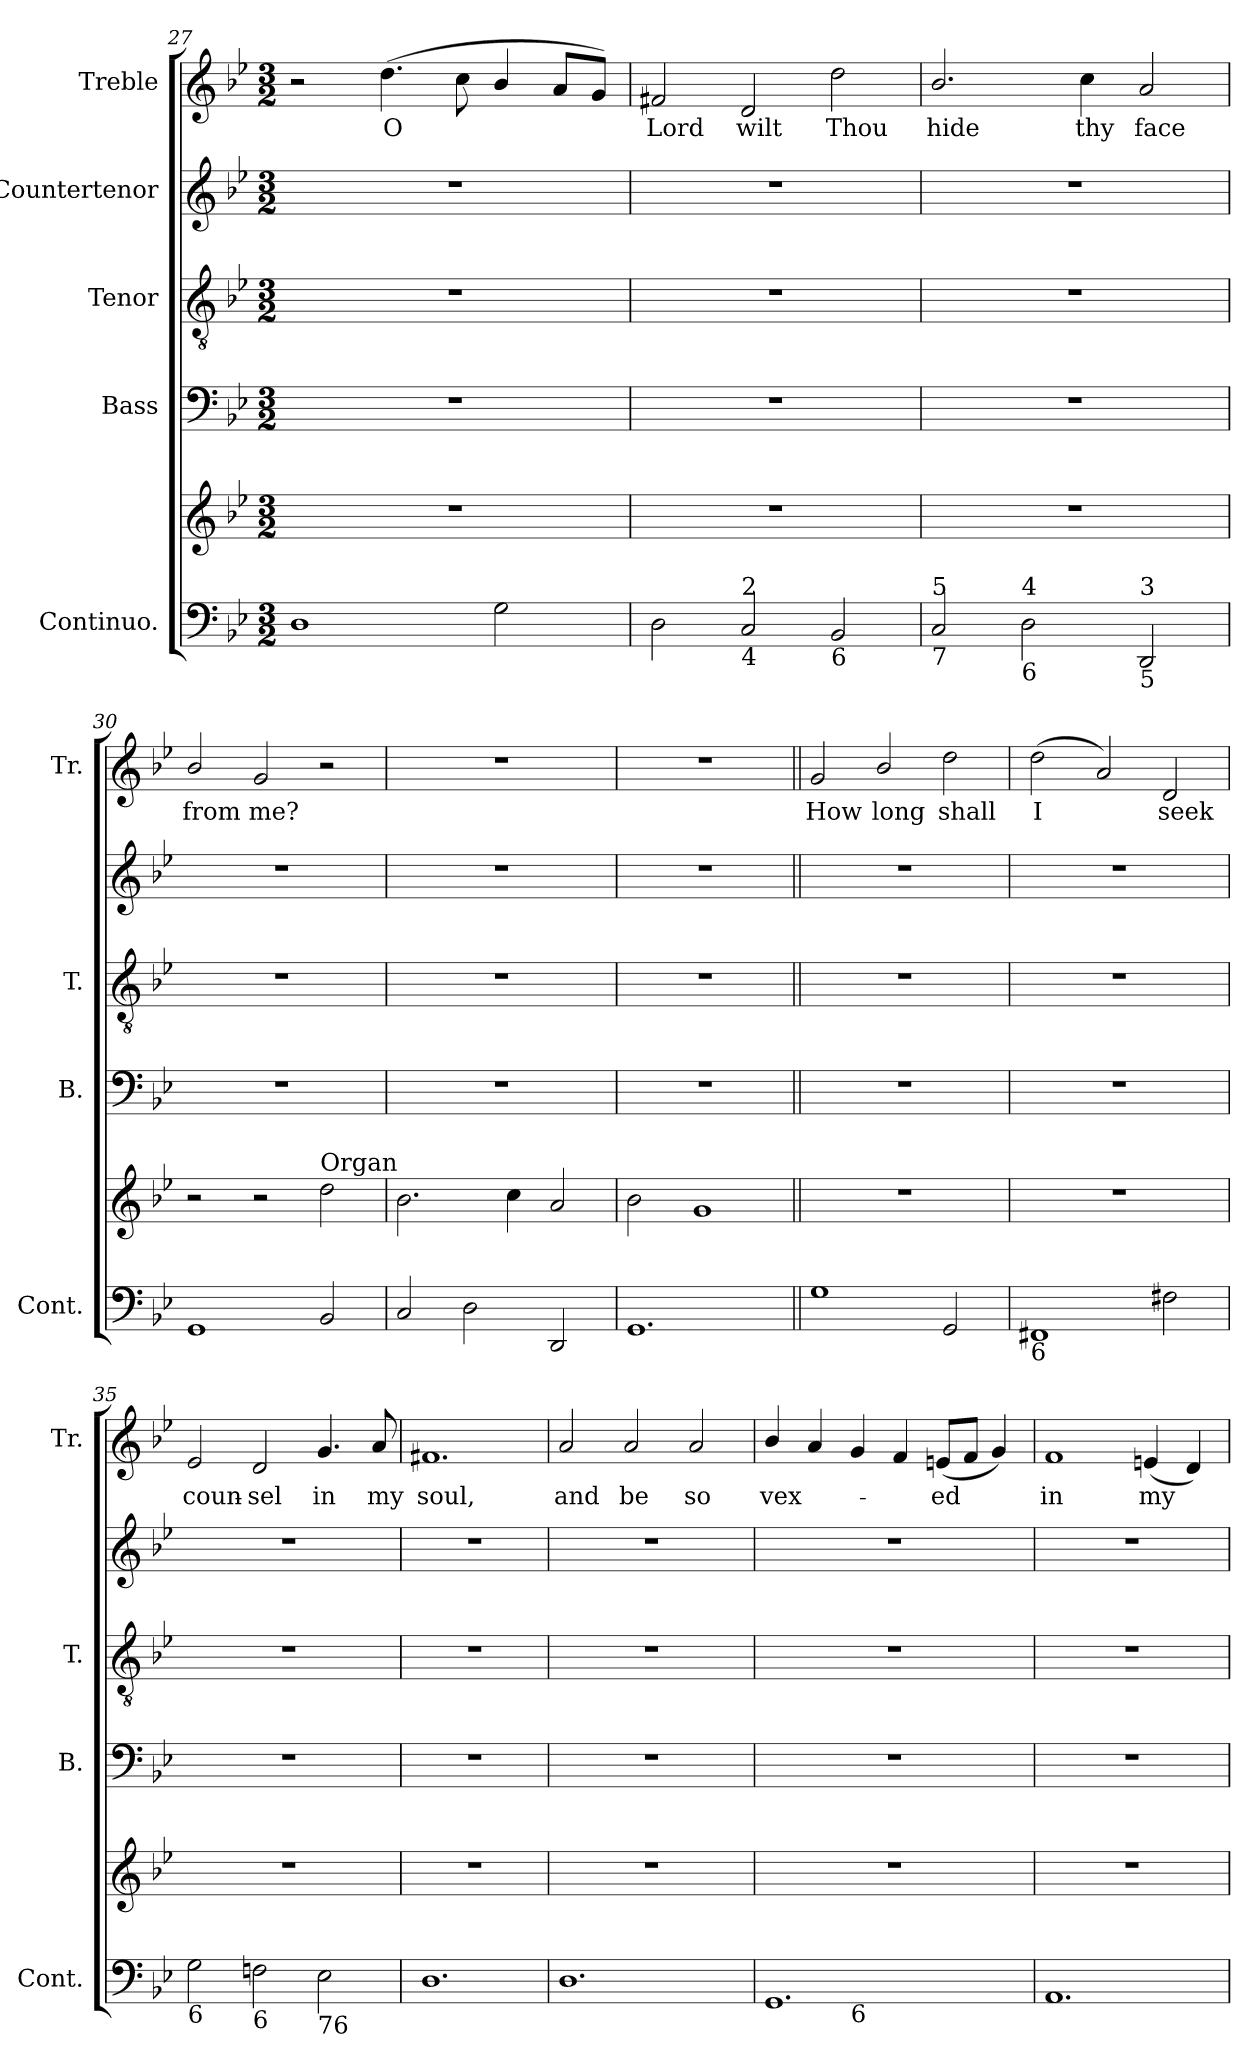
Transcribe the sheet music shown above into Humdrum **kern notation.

**kern	**kern	**kern	**kern	**kern	**kern	**text
*part5	*part5	*part4	*part3	*part2	*part1	*part1
*staff6	*staff5	*staff4	*staff3	*staff2	*staff1	*staff1
*I"Continuo.	*	*I"Bass	*I"Tenor	*I"Countertenor	*I"Treble	*
*I'Cont.	*	*I'B.	*I'T.	*	*I'Tr.	*
*clefF4	*clefG2	*clefF4	*clefGv2	*clefG2	*clefG2	*
*	*	*	*ITrd7c12	*	*	*
*k[b-e-]	*k[b-e-]	*k[b-e-]	*k[b-e-]	*k[b-e-]	*k[b-e-]	*
*g:	*g:	*g:	*g:	*g:	*g:	*
*M3/2	*M3/2	*M3/2	*M3/2	*M3/2	*M3/2	*
=27	=27	=27	=27	=27	=27	=27
!	!LO:N:vis=1	!LO:N:vis=1	!LO:N:vis=1	!LO:N:vis=1	!	!
1Di	1.r	1.r	1.r	1.r	2r	.
!	!	!	!	!	!	!LO:LY:b:color=#000000
.	.	.	.	.	(4.ddi\	O
.	.	.	.	.	8cci\	.
2Gi\	.	.	.	.	4b-i/	.
.	.	.	.	.	8ai/L	.
.	.	.	.	.	8gi/J)	.
=28	=28	=28	=28	=28	=28	=28
!	!LO:N:vis=1	!LO:N:vis=1	!LO:N:vis=1	!LO:N:vis=1	!	!
!	!	!	!	!	!	!LO:LY:b:color=#000000
2Di\	1.r	1.r	1.r	1.r	2f#Xi/	Lord
!LO:TX:b:t=4	!	!	!	!	!	!
!LO:TX:t=2	!	!	!	!	!	!
!	!	!	!	!	!	!LO:LY:b:color=#000000
2Ci/	.	.	.	.	2di/	wilt
!LO:TX:b:t=6	!	!	!	!	!	!
!	!	!	!	!	!	!LO:LY:b:color=#000000
2BB-i/	.	.	.	.	2ddi\	Thou
!!LO:LB:g=z
=29	=29	=29	=29	=29	=29	=29
!	!LO:N:vis=1	!LO:N:vis=1	!LO:N:vis=1	!LO:N:vis=1	!	!
!LO:TX:b:t=7	!	!	!	!	!	!
!LO:TX:t=5	!	!	!	!	!	!
!	!	!	!	!	!	!LO:LY:b:color=#000000
2Ci/	1.r	1.r	1.r	1.r	2.b-i/	hide
!LO:TX:b:t=6	!	!	!	!	!	!
!LO:TX:t=4	!	!	!	!	!	!
2Di\	.	.	.	.	.	.
!	!	!	!	!	!	!LO:LY:b:color=#000000
.	.	.	.	.	4cci\	thy
!LO:TX:b:t=5	!	!	!	!	!	!
!LO:TX:t=3	!	!	!	!	!	!
!	!	!	!	!	!	!LO:LY:b:color=#000000
2DDi/	.	.	.	.	2ai/	face
=30	=30	=30	=30	=30	=30	=30
!	!	!LO:N:vis=1	!LO:N:vis=1	!LO:N:vis=1	!	!
!	!	!	!	!	!	!LO:LY:b:color=#000000
1GGi	2r	1.r	1.r	1.r	2b-i/	from
!	!	!	!	!	!	!LO:LY:b:color=#000000
.	2r	.	.	.	2gi/	me?
!	!LO:TX:a:t=Organ	!	!	!	!	!
2BB-i/	2ddi\	.	.	.	2r	.
=31	=31	=31	=31	=31	=31	=31
!	!	!LO:N:vis=1	!LO:N:vis=1	!LO:N:vis=1	!LO:N:vis=1	!
2Ci/	2.b-i\	1.r	1.r	1.r	1.r	.
2Di\	.	.	.	.	.	.
.	4cci\	.	.	.	.	.
2DDi/	2ai/	.	.	.	.	.
=32	=32	=32	=32	=32	=32	=32
!	!	!LO:N:vis=1	!LO:N:vis=1	!LO:N:vis=1	!LO:N:vis=1	!
1.GGi	2b-i\	1.r	1.r	1.r	1.r	.
.	1gi	.	.	.	.	.
!!LO:LB:g=z
=33||	=33||	=33||	=33||	=33||	=33||	=33||
!	!LO:N:vis=1	!LO:N:vis=1	!LO:N:vis=1	!LO:N:vis=1	!	!
!	!	!	!	!	!	!LO:LY:b:color=#000000
1Gi	1.r	1.r	1.r	1.r	2gi/	How
!	!	!	!	!	!	!LO:LY:b:color=#000000
.	.	.	.	.	2b-i/	long
!	!	!	!	!	!	!LO:LY:b:color=#000000
2GGi/	.	.	.	.	2ddi\	shall
=34	=34	=34	=34	=34	=34	=34
!	!LO:N:vis=1	!LO:N:vis=1	!LO:N:vis=1	!LO:N:vis=1	!	!
!LO:TX:b:t=6	!	!	!	!	!	!
!	!	!	!	!	!	!LO:LY:b:color=#000000
1FF#Xi	1.r	1.r	1.r	1.r	(2ddi\	I
.	.	.	.	.	2ai/)	.
!	!	!	!	!	!	!LO:LY:b:color=#000000
2F#Xi\	.	.	.	.	2di/	seek
=35	=35	=35	=35	=35	=35	=35
!	!LO:N:vis=1	!LO:N:vis=1	!LO:N:vis=1	!LO:N:vis=1	!	!
!LO:TX:b:t=6	!	!	!	!	!	!
!	!	!	!	!	!	!LO:LY:b:color=#000000
2Gi\	1.r	1.r	1.r	1.r	2e-i/	coun-
!LO:TX:b:t=6	!	!	!	!	!	!
!	!	!	!	!	!	!LO:LY:b:color=#000000
2Fni\	.	.	.	.	2di/	-sel
!LO:TX:b:t=76	!	!	!	!	!	!
!	!	!	!	!	!	!LO:LY:b:color=#000000
2E-i\	.	.	.	.	4.gi/	in
!	!	!	!	!	!	!LO:LY:b:color=#000000
.	.	.	.	.	8ai/	my
=36	=36	=36	=36	=36	=36	=36
!	!LO:N:vis=1	!LO:N:vis=1	!LO:N:vis=1	!LO:N:vis=1	!	!
!	!	!	!	!	!	!LO:LY:b:color=#000000
1.Di	1.r	1.r	1.r	1.r	1.f#Xi	soul,
!!LO:LB:g=z
=37	=37	=37	=37	=37	=37	=37
!	!LO:N:vis=1	!LO:N:vis=1	!LO:N:vis=1	!LO:N:vis=1	!	!
!	!	!	!	!	!	!LO:LY:b:color=#000000
1.Di	1.r	1.r	1.r	1.r	2ai/	and
!	!	!	!	!	!	!LO:LY:b:color=#000000
.	.	.	.	.	2ai/	be
!	!	!	!	!	!	!LO:LY:b:color=#000000
.	.	.	.	.	2ai/	so
=38	=38	=38	=38	=38	=38	=38
!	!LO:N:vis=1	!LO:N:vis=1	!LO:N:vis=1	!LO:N:vis=1	!	!
!	!	!	!	!	!	!LO:LY:b:color=#000000
*^	*	*	*	*	*	*
1.GGi	2ryy	1.r	1.r	1.r	1.r	4b-i/	vex-
.	.	.	.	.	.	4ai/	.
!	!LO:TX:b:t=6	!	!	!	!	!	!
.	1ryy	.	.	.	.	4gi/	.
.	.	.	.	.	.	4fi/	.
!	!	!	!	!	!	!	!LO:LY:b:color=#000000
.	.	.	.	.	.	(8eni/L	-ed
.	.	.	.	.	.	8fi/J	.
.	.	.	.	.	.	4gi/)	.
=39	=39	=39	=39	=39	=39	=39	=39
!	!	!LO:N:vis=1	!LO:N:vis=1	!LO:N:vis=1	!LO:N:vis=1	!	!
*v	*v	*	*	*	*	*	*
*^	*	*	*	*	*	*
!LO:TX:b:t=6                  5	!	!	!	!	!	!	!
!LO:TX:t=4                   3	!	!	!	!	!	!	!
!	!	!	!	!	!	!	!LO:LY:b:color=#000000
*v	*v	*	*	*	*	*	*
1.AAi	1.r	1.r	1.r	1.r	1fi	in
!	!	!	!	!	!	!LO:LY:b:color=#000000
.	.	.	.	.	(4eni/	my
.	.	.	.	.	4di/)	.
=	=	=	=	=	=	=
*-	*-	*-	*-	*-	*-	*-
